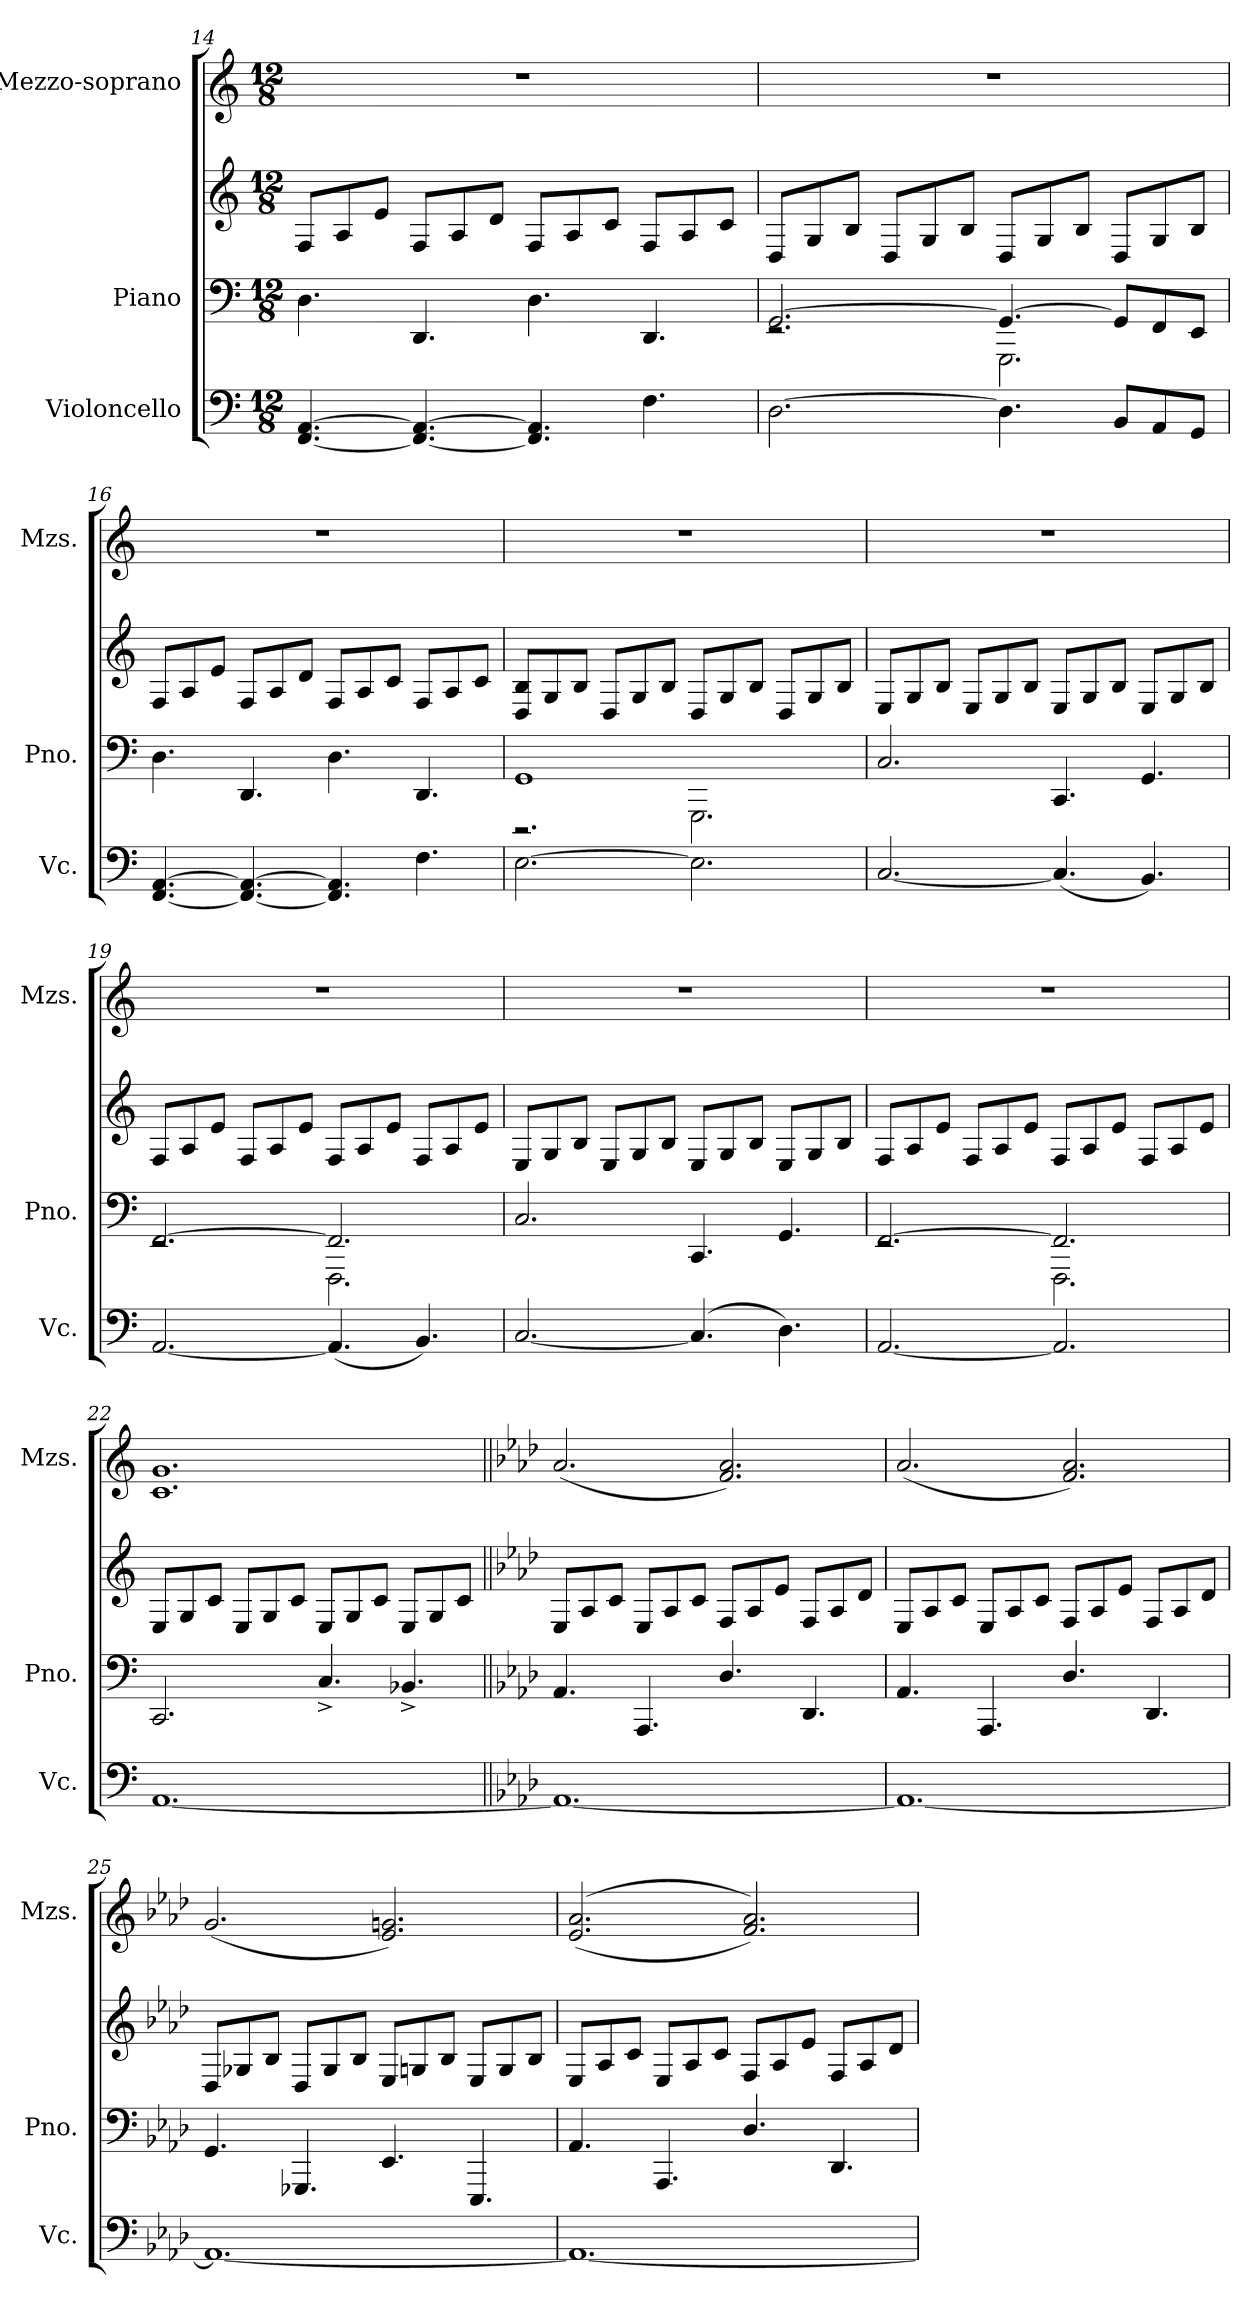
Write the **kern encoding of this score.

**kern	**kern	**kern	**kern
*part3	*part2	*part2	*part1
*staff4	*staff3	*staff2	*staff1
*I"Violoncello	*I"Piano	*	*I"Mezzo-soprano
*I'Vc.	*I'Pno.	*	*I'Mzs.
*clefF4	*clefF4	*clefG2	*clefG2
*k[]	*k[]	*k[]	*k[]
*M12/8	*M12/8	*M12/8	*M12/8
=14	=14	=14	=14
[4.FF/ [4.AA/	4.D\	8F/L	1.r
.	.	8A/	.
.	.	8e/J	.
4.FF/_ 4.AA/_	4.DD/	8F/L	.
.	.	8A/	.
.	.	8d/J	.
4.FF/] 4.AA/]	4.D\	8F/L	.
.	.	8A/	.
.	.	8c/J	.
4.F\	4.DD/	8F/L	.
.	.	8A/	.
.	.	8c/J	.
=15	=15	=15	=15
*	*^	*	*
[2.D\	[2.GG/	2.rEE	8D/L	1.r
.	.	.	8G/	.
.	.	.	8B/J	.
.	.	.	8D/L	.
.	.	.	8G/	.
.	.	.	8B/J	.
4.D\]	4.GG/_	2.GGG\	8D/L	.
.	.	.	8G/	.
.	.	.	8B/J	.
8BB/L	8GG/L]	.	8D/L	.
8AA/	8FF/	.	8G/	.
8GG/J	8EE/J	.	8B/J	.
*	*v	*v	*	*
!!LO:LB:g=z
=16	=16	=16	=16
[4.FF/ [4.AA/	4.D\	8F/L	1.r
.	.	8A/	.
.	.	8e/J	.
4.FF/_ 4.AA/_	4.DD/	8F/L	.
.	.	8A/	.
.	.	8d/J	.
4.FF/] 4.AA/]	4.D\	8F/L	.
.	.	8A/	.
.	.	8c/J	.
4.F\	4.DD/	8F/L	.
.	.	8A/	.
.	.	8c/J	.
=17	=17	=17	=17
*	*^	*	*
[2.E\	2.rDDD	1GG	8D/ 8B/L	1.r
.	.	.	8G/	.
.	.	.	8B/J	.
.	.	.	8D/L	.
.	.	.	8G/	.
.	.	.	8B/J	.
2.E\]	2.GGG\	.	8D/L	.
.	.	.	8G/	.
.	.	2ryy	8B/J	.
.	.	.	8D/L	.
.	.	.	8G/	.
.	.	.	8B/J	.
*	*v	*v	*	*
=18	=18	=18	=18
[2.C/	2.C/	8E/L	1.r
.	.	8G/	.
.	.	8B/J	.
.	.	8E/L	.
.	.	8G/	.
.	.	8B/J	.
(4.C/]	4.CC/	8E/L	.
.	.	8G/	.
.	.	8B/J	.
4.BB/)	4.GG/	8E/L	.
.	.	8G/	.
.	.	8B/J	.
!!LO:LB:g=z
=19	=19	=19	=19
*	*^	*	*
[2.AA/	[2.FF/	2.rEE	8F/L	1.r
.	.	.	8A/	.
.	.	.	8e/J	.
.	.	.	8F/L	.
.	.	.	8A/	.
.	.	.	8e/J	.
(4.AA/]	2.FF/]	2.FFF\	8F/L	.
.	.	.	8A/	.
.	.	.	8e/J	.
4.BB/)	.	.	8F/L	.
.	.	.	8A/	.
.	.	.	8e/J	.
*	*v	*v	*	*
=20	=20	=20	=20
[2.C/	2.C/	8E/L	1.r
.	.	8G/	.
.	.	8B/J	.
.	.	8E/L	.
.	.	8G/	.
.	.	8B/J	.
(4.C/]	4.CC/	8E/L	.
.	.	8G/	.
.	.	8B/J	.
4.D\)	4.GG/	8E/L	.
.	.	8G/	.
.	.	8B/J	.
=21	=21	=21	=21
*	*^	*	*
[2.AA/	[2.FF/	2.rEE	8F/L	1.r
.	.	.	8A/	.
.	.	.	8e/J	.
.	.	.	8F/L	.
.	.	.	8A/	.
.	.	.	8e/J	.
2.AA/]	2.FF/]	2.FFF\	8F/L	.
.	.	.	8A/	.
.	.	.	8e/J	.
.	.	.	8F/L	.
.	.	.	8A/	.
.	.	.	8e/J	.
*	*v	*v	*	*
!!LO:PB:g=z
=22	=22	=22	=22
[1.AA	2.CC/	8E/L	1.c 1.g
.	.	8G/	.
.	.	8c/J	.
.	.	8E/L	.
.	.	8G/	.
.	.	8c/J	.
.	4.C^/	8E/L	.
.	.	8G/	.
.	.	8c/J	.
.	4.BB-X^/	8E/L	.
.	.	8G/	.
.	.	8c/J	.
=23||	=23||	=23||	=23||
*k[b-e-a-d-]	*k[b-e-a-d-]	*k[b-e-a-d-]	*k[b-e-a-d-]
1.AAn_	4.AA-/	8E-/L	(2.a-/
.	.	8A-/	.
.	.	8c/J	.
.	4.AAA-/	8E-/L	.
.	.	8A-/	.
.	.	8c/J	.
.	4.D-/	8F/L	2.f/ 2.a-/)
.	.	8A-/	.
.	.	8e-/J	.
.	4.DD-/	8F/L	.
.	.	8A-/	.
.	.	8d-/J	.
=24	=24	=24	=24
1.AA_	4.AA-/	8E-/L	(2.a-/
.	.	8A-/	.
.	.	8c/J	.
.	4.AAA-/	8E-/L	.
.	.	8A-/	.
.	.	8c/J	.
.	4.D-/	8F/L	2.f/ 2.a-/)
.	.	8A-/	.
.	.	8e-/J	.
.	4.DD-/	8F/L	.
.	.	8A-/	.
.	.	8d-/J	.
!!LO:LB:g=z
=25	=25	=25	=25
1.AA_	4.GG/	8D-/L	(2.g/
.	.	8G-X/	.
.	.	8B-/J	.
.	4.GGG-X/	8D-/L	.
.	.	8G-/	.
.	.	8B-/J	.
.	4.EE-/	8E-/L	2.e-/ 2.gn/)
.	.	8Gn/	.
.	.	8B-/J	.
.	4.EEE-/	8E-/L	.
.	.	8G/	.
.	.	8B-/J	.
=26	=26	=26	=26
1.AA_	4.AA-/	8E-/L	((2.e-/ 2.a-/
.	.	8A-/	.
.	.	8c/J	.
.	4.AAA-/	8E-/L	.
.	.	8A-/	.
.	.	8c/J	.
.	4.D-/	8F/L	2.f/ 2.a-/))
.	.	8A-/	.
.	.	8e-/J	.
.	4.DD-/	8F/L	.
.	.	8A-/	.
.	.	8d-/J	.
=	=	=	=
*-	*-	*-	*-
